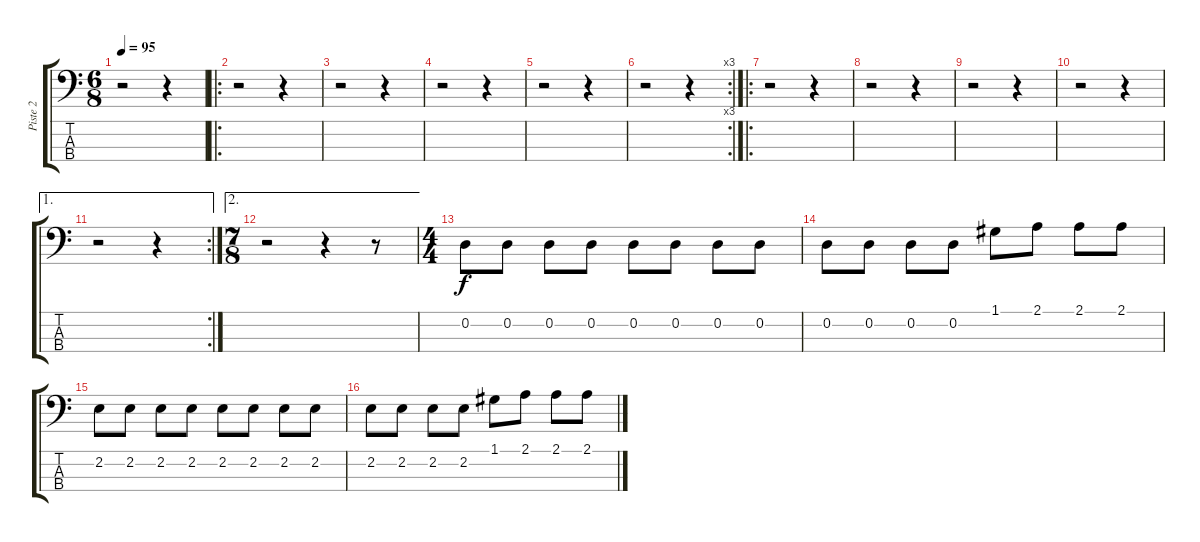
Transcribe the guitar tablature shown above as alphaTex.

\track ("Piste 2" "Piste 2") {instrument electricbassfinger}
\staff {score tabs}
\tuning (G2 D2 A1 E1) {hide}
\ts (6 8)
\tempo 95
\clef f4
\ks c
r.2{dy f instrument electricbassfinger} r.4 |
\ro
r.2 r.4 |
r.2 r.4 |
r.2 r.4 |
r.2 r.4 |
\rc 3
r.2 r.4 |
\ro
r.2 r.4 |
r.2 r.4 |
r.2 r.4 |
r.2 r.4 |
\ae 1
\rc 2
r.2 r.4 |
\ae 2
\ts (7 8)
r.2 r.4 r.8 |
\ts (4 4)
0.2.8 0.2.8 0.2.8 0.2.8 0.2.8 0.2.8 0.2.8 0.2.8 |
0.2.8 0.2.8 0.2.8 0.2.8 1.1.8 2.1.8 2.1.8 2.1.8 |
2.2.8 2.2.8 2.2.8 2.2.8 2.2.8 2.2.8 2.2.8 2.2.8 |
2.2.8 2.2.8 2.2.8 2.2.8 1.1.8 2.1.8 2.1.8 2.1.8
